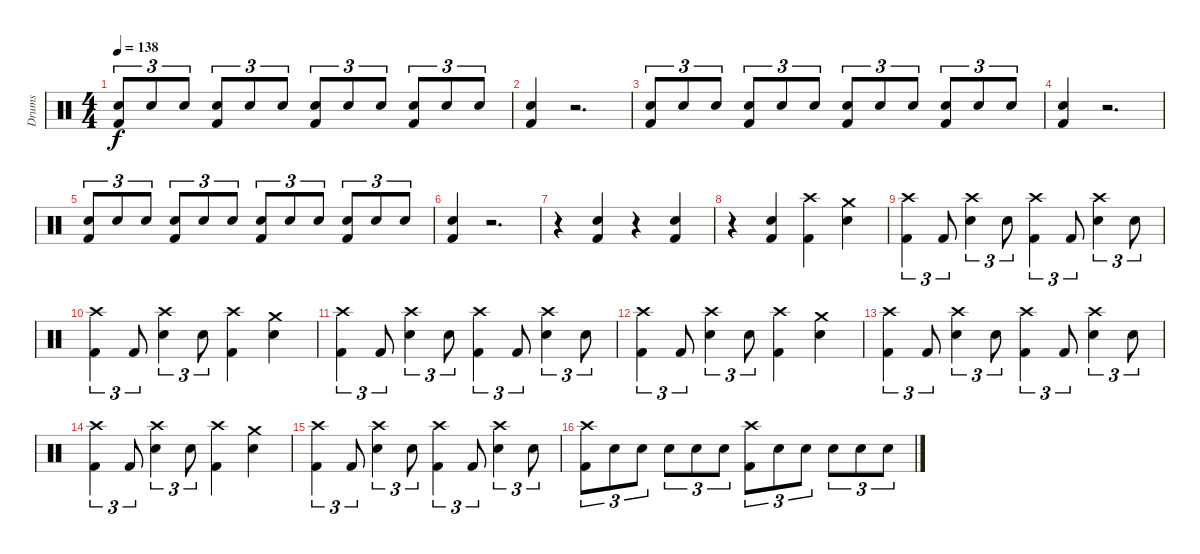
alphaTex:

\track ("Drums" "Drums") {instrument percussion}
\staff {score}
\articulation defaults
\ts (4 4)
\tempo 138
\clef neutral
\ks c
("Electric Snare (hit)" "Kick (hit) 2").8{tu (3 2) dy f} "Electric Snare (hit)".8{tu (3 2)} "Electric Snare (hit)".8{tu (3 2)} ("Electric Snare (hit)" "Kick (hit) 2").8{tu (3 2)} "Electric Snare (hit)".8{tu (3 2)} "Electric Snare (hit)".8{tu (3 2)} ("Electric Snare (hit)" "Kick (hit) 2").8{tu (3 2)} "Electric Snare (hit)".8{tu (3 2)} "Electric Snare (hit)".8{tu (3 2)} ("Electric Snare (hit)" "Kick (hit) 2").8{tu (3 2)} "Electric Snare (hit)".8{tu (3 2)} "Electric Snare (hit)".8{tu (3 2)} |
("Electric Snare (hit)" "Kick (hit) 2").4 r.2{d} |
("Electric Snare (hit)" "Kick (hit) 2").8{tu (3 2)} "Electric Snare (hit)".8{tu (3 2)} "Electric Snare (hit)".8{tu (3 2)} ("Electric Snare (hit)" "Kick (hit) 2").8{tu (3 2)} "Electric Snare (hit)".8{tu (3 2)} "Electric Snare (hit)".8{tu (3 2)} ("Electric Snare (hit)" "Kick (hit) 2").8{tu (3 2)} "Electric Snare (hit)".8{tu (3 2)} "Electric Snare (hit)".8{tu (3 2)} ("Electric Snare (hit)" "Kick (hit) 2").8{tu (3 2)} "Electric Snare (hit)".8{tu (3 2)} "Electric Snare (hit)".8{tu (3 2)} |
("Electric Snare (hit)" "Kick (hit) 2").4 r.2{d} |
("Electric Snare (hit)" "Kick (hit) 2").8{tu (3 2)} "Electric Snare (hit)".8{tu (3 2)} "Electric Snare (hit)".8{tu (3 2)} ("Electric Snare (hit)" "Kick (hit) 2").8{tu (3 2)} "Electric Snare (hit)".8{tu (3 2)} "Electric Snare (hit)".8{tu (3 2)} ("Electric Snare (hit)" "Kick (hit) 2").8{tu (3 2)} "Electric Snare (hit)".8{tu (3 2)} "Electric Snare (hit)".8{tu (3 2)} ("Electric Snare (hit)" "Kick (hit) 2").8{tu (3 2)} "Electric Snare (hit)".8{tu (3 2)} "Electric Snare (hit)".8{tu (3 2)} |
("Electric Snare (hit)" "Kick (hit) 2").4 r.2{d} |
r.4 ("Electric Snare (hit)" "Kick (hit) 2").4 r.4 ("Electric Snare (hit)" "Kick (hit) 2").4 |
r.4 ("Electric Snare (hit)" "Kick (hit) 2").4 ("Crash high (hit)" "Kick (hit) 2").4 ("Crash medium (hit)" "Electric Snare (hit)").4 |
("Crash high (hit)" "Kick (hit) 2").4{tu (3 2)} "Kick (hit) 2".8{tu (3 2)} ("Crash high (hit)" "Electric Snare (hit)").4{tu (3 2)} "Electric Snare (hit)".8{tu (3 2)} ("Crash high (hit)" "Kick (hit) 2").4{tu (3 2)} "Kick (hit) 2".8{tu (3 2)} ("Crash high (hit)" "Electric Snare (hit)").4{tu (3 2)} "Electric Snare (hit)".8{tu (3 2)} |
("Crash high (hit)" "Kick (hit) 2").4{tu (3 2)} "Kick (hit) 2".8{tu (3 2)} ("Crash high (hit)" "Electric Snare (hit)").4{tu (3 2)} "Electric Snare (hit)".8{tu (3 2)} ("Crash high (hit)" "Kick (hit) 2").4 ("Crash medium (hit)" "Electric Snare (hit)").4 |
("Crash high (hit)" "Kick (hit) 2").4{tu (3 2)} "Kick (hit) 2".8{tu (3 2)} ("Crash high (hit)" "Electric Snare (hit)").4{tu (3 2)} "Electric Snare (hit)".8{tu (3 2)} ("Crash high (hit)" "Kick (hit) 2").4{tu (3 2)} "Kick (hit) 2".8{tu (3 2)} ("Crash high (hit)" "Electric Snare (hit)").4{tu (3 2)} "Electric Snare (hit)".8{tu (3 2)} |
("Crash high (hit)" "Kick (hit) 2").4{tu (3 2)} "Kick (hit) 2".8{tu (3 2)} ("Crash high (hit)" "Electric Snare (hit)").4{tu (3 2)} "Electric Snare (hit)".8{tu (3 2)} ("Crash high (hit)" "Kick (hit) 2").4 ("Crash medium (hit)" "Electric Snare (hit)").4 |
("Crash high (hit)" "Kick (hit) 2").4{tu (3 2)} "Kick (hit) 2".8{tu (3 2)} ("Crash high (hit)" "Electric Snare (hit)").4{tu (3 2)} "Electric Snare (hit)".8{tu (3 2)} ("Crash high (hit)" "Kick (hit) 2").4{tu (3 2)} "Kick (hit) 2".8{tu (3 2)} ("Crash high (hit)" "Electric Snare (hit)").4{tu (3 2)} "Electric Snare (hit)".8{tu (3 2)} |
("Crash high (hit)" "Kick (hit) 2").4{tu (3 2)} "Kick (hit) 2".8{tu (3 2)} ("Crash high (hit)" "Electric Snare (hit)").4{tu (3 2)} "Electric Snare (hit)".8{tu (3 2)} ("Crash high (hit)" "Kick (hit) 2").4 ("Crash medium (hit)" "Electric Snare (hit)").4 |
("Crash high (hit)" "Kick (hit) 2").4{tu (3 2)} "Kick (hit) 2".8{tu (3 2)} ("Crash high (hit)" "Electric Snare (hit)").4{tu (3 2)} "Electric Snare (hit)".8{tu (3 2)} ("Crash high (hit)" "Kick (hit) 2").4{tu (3 2)} "Kick (hit) 2".8{tu (3 2)} ("Crash high (hit)" "Electric Snare (hit)").4{tu (3 2)} "Electric Snare (hit)".8{tu (3 2)} |
("Crash high (hit)" "Kick (hit) 2").8{tu (3 2)} "Electric Snare (hit)".8{tu (3 2)} "Electric Snare (hit)".8{tu (3 2)} "Electric Snare (hit)".8{tu (3 2)} "Electric Snare (hit)".8{tu (3 2)} "Electric Snare (hit)".8{tu (3 2)} ("Crash high (hit)" "Kick (hit) 2").8{tu (3 2)} "Electric Snare (hit)".8{tu (3 2)} "Electric Snare (hit)".8{tu (3 2)} "Electric Snare (hit)".8{tu (3 2)} "Electric Snare (hit)".8{tu (3 2)} "Electric Snare (hit)".8{tu (3 2)}
